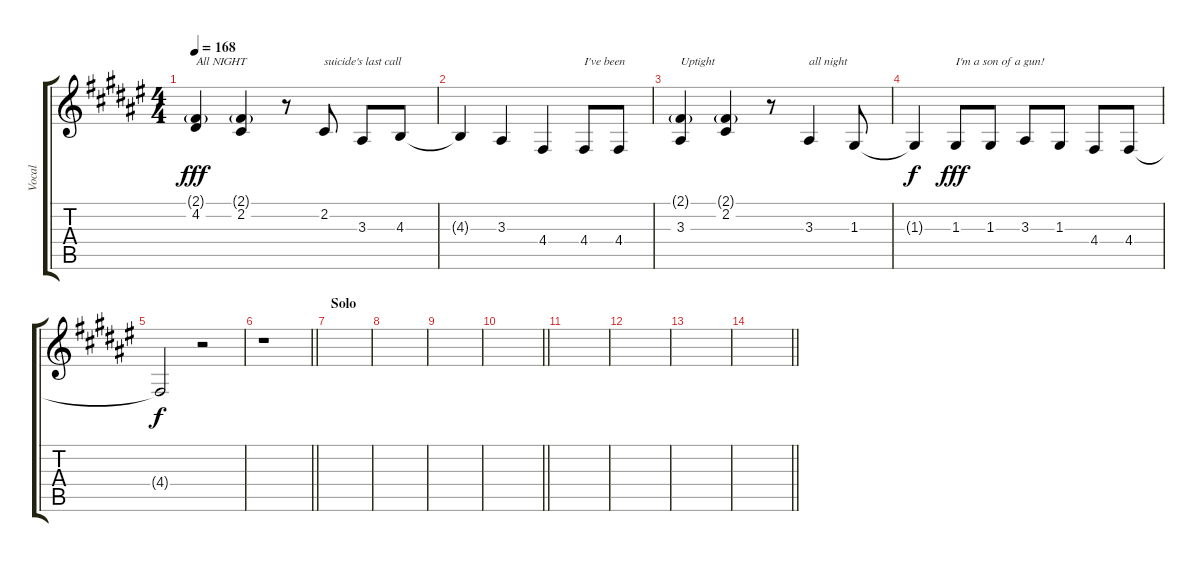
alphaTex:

\track ("Vocal" "Vocal") {instrument tenorsax}
\staff {score tabs}
\tuning (E4 B3 G3 D3 A2 E2) {hide}
\ts (4 4)
\tempo 168
\clef g2
\ks f#
(2.1{g} 4.2).4{txt "All NIGHT" dy fff} (2.1{g} 2.2).4 r.8 2.2.8{txt "suicide's last call"} 3.3.8 4.3.8 |
4.3{t}.4 3.3.4 4.4.4 4.4.8{txt "I've been"} 4.4.8 |
(2.1{g} 3.3).4{txt "Uptight"} (2.1{g} 2.2).4 r.8 3.3.4{txt "all night"} 1.3.8 |
1.3{t}.4{dy f} 1.3.8{txt "I'm a son of a gun!" dy fff} 1.3.8 3.3.8 1.3.8 4.4.8 4.4.8 |
4.4{t}.2{dy f} r.2 |
\barLineRight lightlight
r.1 |
\section ("" "Solo")
|
|
|
\barLineRight lightlight
|
|
|
|
\barLineRight lightlight
